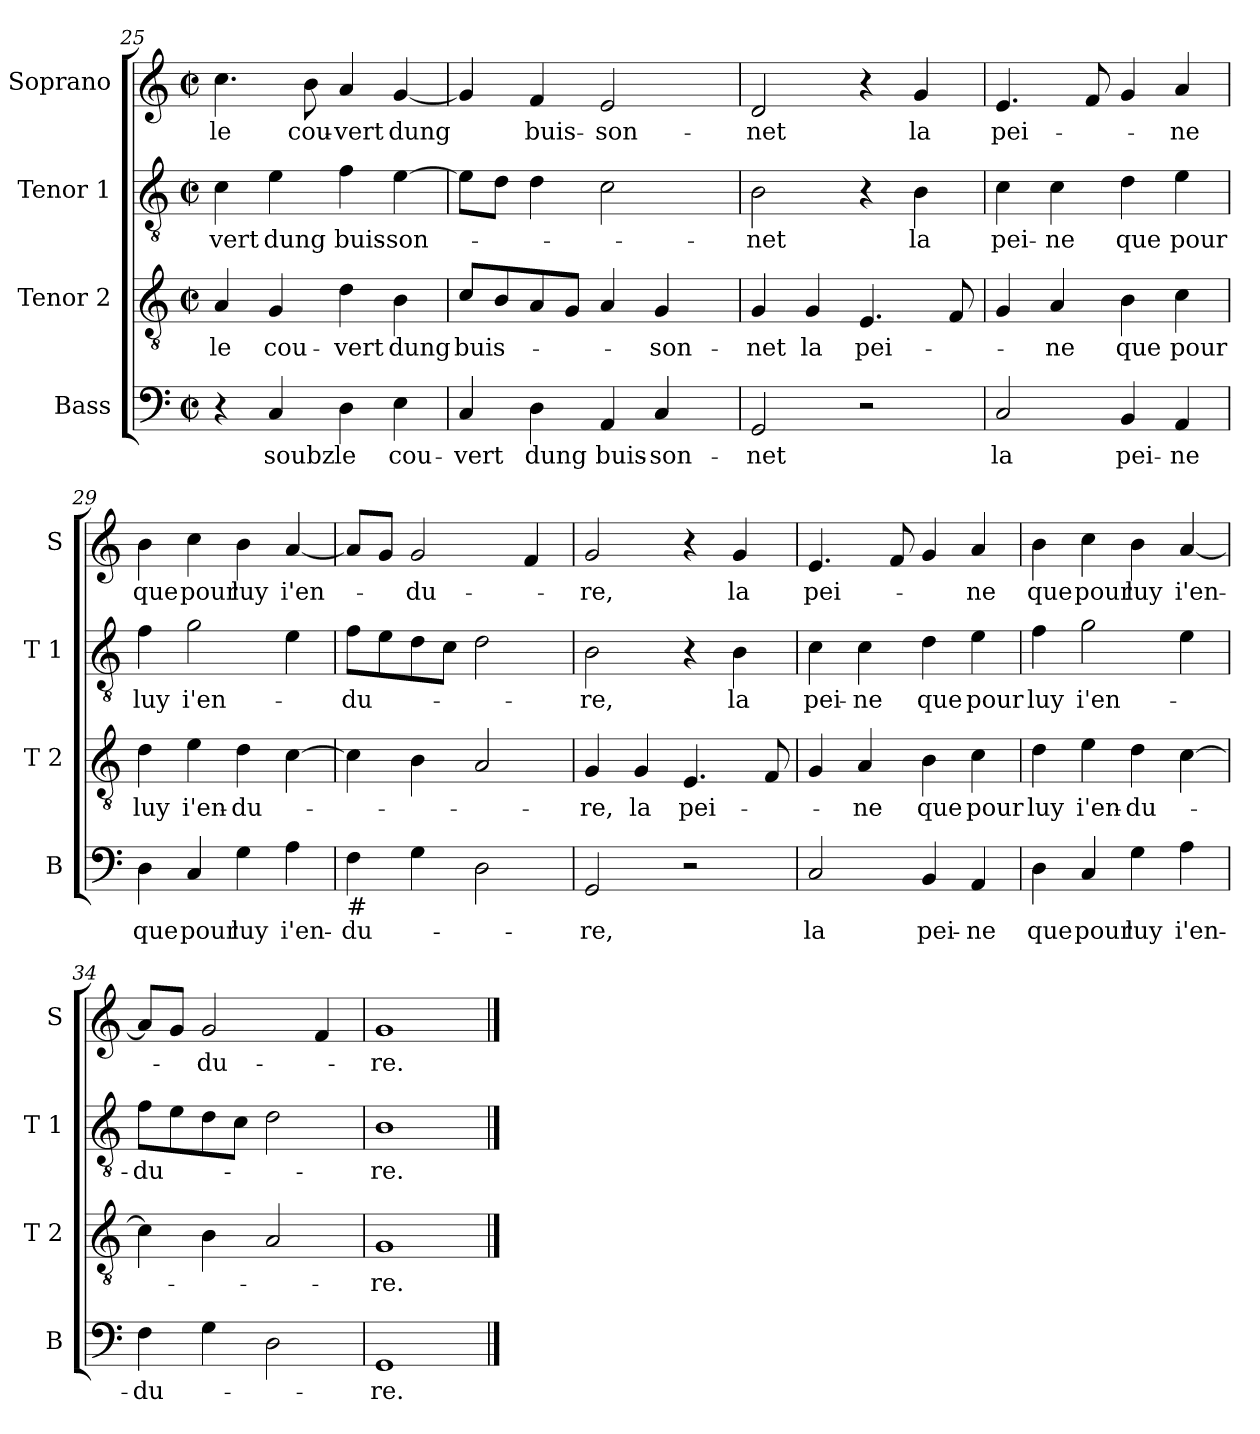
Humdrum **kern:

**kern	**text	**kern	**text	**kern	**text	**kern	**text
*part4	*part4	*part3	*part3	*part2	*part2	*part1	*part1
*staff4	*staff4	*staff3	*staff3	*staff2	*staff2	*staff1	*staff1
*I"Bass	*	*I"Tenor 2	*	*I"Tenor 1	*	*I"Soprano	*
*I'B	*	*I'T 2	*	*I'T 1	*	*I'S	*
*clefF4	*	*clefGv2	*	*clefGv2	*	*clefG2	*
*k[]	*	*k[]	*	*k[]	*	*k[]	*
*C:	*	*C:	*	*C:	*	*C:	*
*M2/2	*	*M2/2	*	*M2/2	*	*M2/2	*
*met(c|)	*	*met(c|)	*	*met(c|)	*	*met(c|)	*
=25	=25	=25	=25	=25	=25	=25	=25
!	!	!	!LO:LY:b	!	!LO:LY:b	!	!LO:LY:b
4r	.	4A/	le	4c\	-vert	4.cc\	le
!	!LO:LY:b	!	!LO:LY:b	!	!LO:LY:b	!	!
4C/	soubz	4G/	cou-	4e\	dung	.	.
!	!	!	!	!	!	!	!LO:LY:b
.	.	.	.	.	.	8b\	cou-
!	!LO:LY:b	!	!LO:LY:b	!	!LO:LY:b	!	!LO:LY:b
4D\	le	4d\	-vert	4f\	buis-	4a/	-vert
!	!LO:LY:b	!	!LO:LY:b	!	!LO:LY:b	!	!LO:LY:b
4E\	cou-	4B\	dung	[4e\	-son-	[4g/	dung
!!LO:PB:g=z
=26	=26	=26	=26	=26	=26	=26	=26
!	!LO:LY:b	!	!LO:LY:b	!	!	!	!
4C/	-vert	8c/L	buis-	8e\L]	.	4g/]	.
.	.	8B/	.	8d\J	.	.	.
!	!LO:LY:b	!	!	!	!	!	!LO:LY:b
4D\	dung	8A/	.	4d\	.	4f/	buis-
.	.	8G/J	.	.	.	.	.
!	!LO:LY:b	!	!	!	!	!	!LO:LY:b
4AA/	buis-	4A/	.	2c\	.	2e/	-son-
!	!LO:LY:b	!	!LO:LY:b	!	!	!	!
4C/	-son-	4G/	-son-	.	.	.	.
=27	=27	=27	=27	=27	=27	=27	=27
!	!LO:LY:b	!	!LO:LY:b	!	!LO:LY:b	!	!LO:LY:b
2GG/	-net	4G/	-net	2B\	-net	2d/	-net
!	!	!	!LO:LY:b	!	!	!	!
.	.	4G/	la	.	.	.	.
!	!	!	!LO:LY:b	!	!	!	!
2r	.	4.E/	pei-	4r	.	4r	.
!	!	!	!	!	!LO:LY:b	!	!LO:LY:b
.	.	.	.	4B\	la	4g/	la
.	.	8F/	.	.	.	.	.
=28	=28	=28	=28	=28	=28	=28	=28
!	!LO:LY:b	!	!	!	!LO:LY:b	!	!LO:LY:b
2C/	la	4G/	.	4c\	pei-	4.e/	pei-
!	!	!	!LO:LY:b	!	!LO:LY:b	!	!
.	.	4A/	-ne	4c\	-ne	.	.
.	.	.	.	.	.	8f/	.
!	!LO:LY:b	!	!LO:LY:b	!	!LO:LY:b	!	!
4BB/	pei-	4B\	que	4d\	que	4g/	.
!	!LO:LY:b	!	!LO:LY:b	!	!LO:LY:b	!	!LO:LY:b
4AA/	-ne	4c\	pour	4e\	pour	4a/	-ne
=29	=29	=29	=29	=29	=29	=29	=29
!	!LO:LY:b	!	!LO:LY:b	!	!LO:LY:b	!	!LO:LY:b
4D\	que	4d\	luy	4f\	luy	4b\	que
!	!LO:LY:b	!	!LO:LY:b	!	!LO:LY:b	!	!LO:LY:b
4C/	pour	4e\	i'en-	2g\	i'en-	4cc\	pour
!	!LO:LY:b	!	!LO:LY:b	!	!	!	!LO:LY:b
4G\	luy	4d\	-du-	.	.	4b\	luy
!	!LO:LY:b	!	!	!	!	!	!LO:LY:b
4A\	i'en-	[4c\	.	4e\	.	[4a/	i'en-
=30	=30	=30	=30	=30	=30	=30	=30
!LO:TX:b:t=#	!	!	!	!	!	!	!
!	!LO:LY:b	!	!	!	!LO:LY:b	!	!
4F\	-du-	4c\]	.	8f\L	-du-	8a/L]	.
.	.	.	.	8e\	.	8g/J	.
!	!	!	!	!	!	!	!LO:LY:b
4G\	.	4B\	.	8d\	.	2g/	-du-
.	.	.	.	8c\J	.	.	.
2D\	.	2A/	.	2d\	.	.	.
.	.	.	.	.	.	4f/	.
!!LO:LB:g=z
=31	=31	=31	=31	=31	=31	=31	=31
!	!LO:LY:b	!	!LO:LY:b	!	!LO:LY:b	!	!LO:LY:b
2GG/	-re,	4G/	-re,	2B\	-re,	2g/	-re,
!	!	!	!LO:LY:b	!	!	!	!
.	.	4G/	la	.	.	.	.
!	!	!	!LO:LY:b	!	!	!	!
2r	.	4.E/	pei-	4r	.	4r	.
!	!	!	!	!	!LO:LY:b	!	!LO:LY:b
.	.	.	.	4B\	la	4g/	la
.	.	8F/	.	.	.	.	.
=32	=32	=32	=32	=32	=32	=32	=32
!	!LO:LY:b	!	!	!	!LO:LY:b	!	!LO:LY:b
2C/	la	4G/	.	4c\	pei-	4.e/	pei-
!	!	!	!LO:LY:b	!	!LO:LY:b	!	!
.	.	4A/	-ne	4c\	-ne	.	.
.	.	.	.	.	.	8f/	.
!	!LO:LY:b	!	!LO:LY:b	!	!LO:LY:b	!	!
4BB/	pei-	4B\	que	4d\	que	4g/	.
!	!LO:LY:b	!	!LO:LY:b	!	!LO:LY:b	!	!LO:LY:b
4AA/	-ne	4c\	pour	4e\	pour	4a/	-ne
=33	=33	=33	=33	=33	=33	=33	=33
!	!LO:LY:b	!	!LO:LY:b	!	!LO:LY:b	!	!LO:LY:b
4D\	que	4d\	luy	4f\	luy	4b\	que
!	!LO:LY:b	!	!LO:LY:b	!	!LO:LY:b	!	!LO:LY:b
4C/	pour	4e\	i'en-	2g\	i'en-	4cc\	pour
!	!LO:LY:b	!	!LO:LY:b	!	!	!	!LO:LY:b
4G\	luy	4d\	-du-	.	.	4b\	luy
!	!LO:LY:b	!	!	!	!	!	!LO:LY:b
4A\	i'en-	[4c\	.	4e\	.	[4a/	i'en-
=34	=34	=34	=34	=34	=34	=34	=34
!	!LO:LY:b	!	!	!	!LO:LY:b	!	!
4F\	-du-	4c\]	.	8f\L	-du-	8a/L]	.
.	.	.	.	8e\	.	8g/J	.
!	!	!	!	!	!	!	!LO:LY:b
4G\	.	4B\	.	8d\	.	2g/	-du-
.	.	.	.	8c\J	.	.	.
2D\	.	2A/	.	2d\	.	.	.
.	.	.	.	.	.	4f/	.
=35	=35	=35	=35	=35	=35	=35	=35
!	!LO:LY:b	!	!LO:LY:b	!	!LO:LY:b	!	!LO:LY:b
1GG	-re.	1G	-re.	1B	-re.	1g	-re.
==	==	==	==	==	==	==	==
*-	*-	*-	*-	*-	*-	*-	*-
